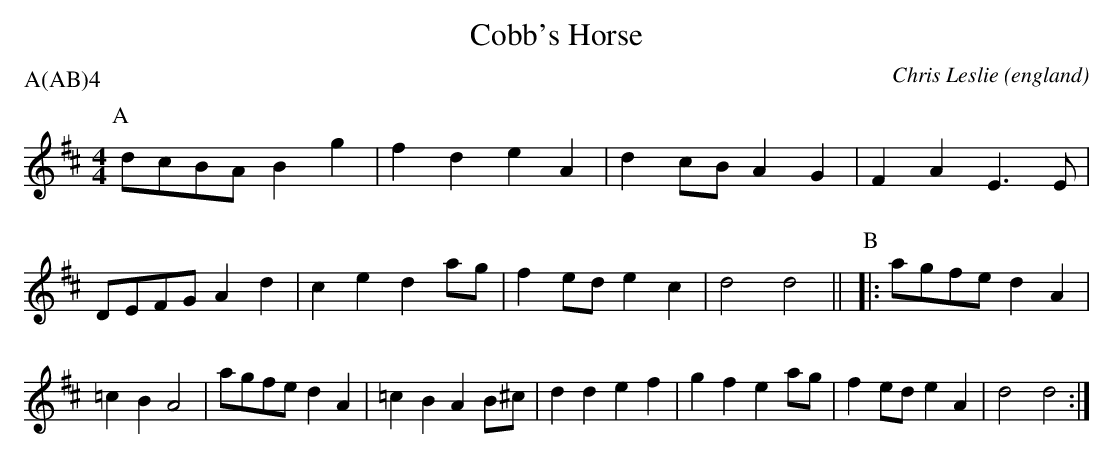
X:1
T:Cobb's Horse
O:england
M:4/4
C:Chris Leslie
P:A(AB)4
K:D
P:A
dcBA  B2 g2 | f2  d2 e2 A2 | d2 cB A2 G2 | F2  A2 E3  E  |\
DEFG  A2 d2 | c2  e2 d2 ag | f2 ed e2 c2 | d4     d4     ||\
P:B
|: agfe  d2 A2 | =c2 B2 A4    | agfe d2 A2  | =c2 B2 A2 B^c |\
d2 d2 e2 f2 | g2  f2 e2 ag | f2 ed e2 A2 | d4     d4     :|
